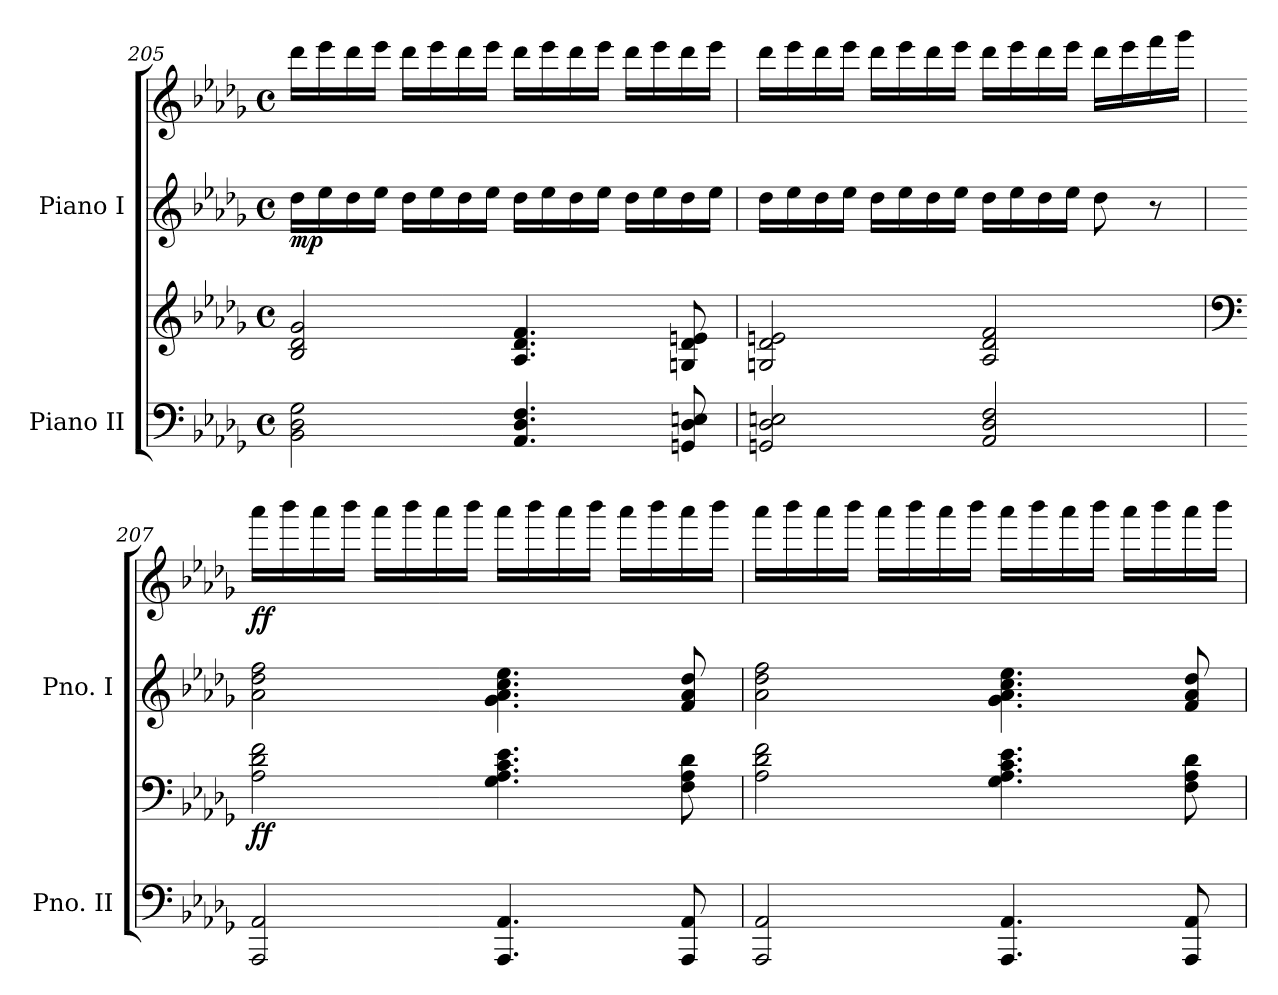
**kern	**kern	**dynam	**kern	**kern	**dynam
*part2	*part2	*part2	*part1	*part1	*part1
*staff4	*staff3	*staff3/4	*staff2	*staff1	*staff1/2
*I"Piano II	*	*	*I"Piano I	*	*
*I'Pno. II	*	*	*I'Pno. I	*	*
!!LO:LB:g=z
*clefF4	*clefG2	*	*clefG2	*clefG2	*
*k[b-e-a-d-g-]	*k[b-e-a-d-g-]	*	*k[b-e-a-d-g-]	*k[b-e-a-d-g-]	*
*M4/4	*M4/4	*	*M4/4	*M4/4	*
*met(c)	*met(c)	*	*met(c)	*met(c)	*
=205	=205	=205	=205	=205	=205
!	!	!	!	!	!LO:DY:b=2
2BB-\ 2D-\ 2G-\	2B-/ 2d-/ 2g-/	.	16dd-\LL	16ddd-\LL	mp
.	.	.	16ee-\	16eee-\	.
.	.	.	16dd-\	16ddd-\	.
.	.	.	16ee-\JJ	16eee-\JJ	.
.	.	.	16dd-\LL	16ddd-\LL	.
.	.	.	16ee-\	16eee-\	.
.	.	.	16dd-\	16ddd-\	.
.	.	.	16ee-\JJ	16eee-\JJ	.
4.AA-/ 4.D-/ 4.F/	4.A-/ 4.d-/ 4.f/	.	16dd-\LL	16ddd-\LL	.
.	.	.	16ee-\	16eee-\	.
.	.	.	16dd-\	16ddd-\	.
.	.	.	16ee-\JJ	16eee-\JJ	.
.	.	.	16dd-\LL	16ddd-\LL	.
.	.	.	16ee-\	16eee-\	.
8GGn/ 8D-/ 8En/	8Gn/ 8d-/ 8en/	.	16dd-\	16ddd-\	.
.	.	.	16ee-\JJ	16eee-\JJ	.
=206	=206	=206	=206	=206	=206
2GGn/ 2D-/ 2En/	2Gn/ 2d-/ 2en/	.	16dd-\LL	16ddd-\LL	.
.	.	.	16ee-\	16eee-\	.
.	.	.	16dd-\	16ddd-\	.
.	.	.	16ee-\JJ	16eee-\JJ	.
.	.	.	16dd-\LL	16ddd-\LL	.
.	.	.	16ee-\	16eee-\	.
.	.	.	16dd-\	16ddd-\	.
.	.	.	16ee-\JJ	16eee-\JJ	.
2AA-/ 2D-/ 2F/	2A-/ 2d-/ 2f/	.	16dd-\LL	16ddd-\LL	.
.	.	.	16ee-\	16eee-\	.
.	.	.	16dd-\	16ddd-\	.
.	.	.	16ee-\JJ	16eee-\JJ	.
.	.	.	8dd-\	16ddd-\LL	.
.	.	.	.	16eee-\	.
.	.	.	8r	16fff\	.
.	.	.	.	16ggg-\JJ	.
!!LO:PB:g=z
=207	=207	=207	=207	=207	=207
*	*clefF4	*	*	*	*
!	!	!LO:DY:b	!	!	!LO:DY:b
2AAA-/ 2AA-/	2A-\ 2d-\ 2f\	ff	2a-\ 2dd-\ 2ff\	16aaa-\LL	ff
.	.	.	.	16bbb-\	.
.	.	.	.	16aaa-\	.
.	.	.	.	16bbb-\JJ	.
.	.	.	.	16aaa-\LL	.
.	.	.	.	16bbb-\	.
.	.	.	.	16aaa-\	.
.	.	.	.	16bbb-\JJ	.
4.AAA-/ 4.AA-/	4.G-\ 4.A-\ 4.c\ 4.e-\	.	4.g-\ 4.a-\ 4.cc\ 4.ee-\	16aaa-\LL	.
.	.	.	.	16bbb-\	.
.	.	.	.	16aaa-\	.
.	.	.	.	16bbb-\JJ	.
.	.	.	.	16aaa-\LL	.
.	.	.	.	16bbb-\	.
8AAA-/ 8AA-/	8F\ 8A-\ 8d-\	.	8f/ 8a-/ 8dd-/	16aaa-\	.
.	.	.	.	16bbb-\JJ	.
=208	=208	=208	=208	=208	=208
2AAA-/ 2AA-/	2A-\ 2d-\ 2f\	.	2a-\ 2dd-\ 2ff\	16aaa-\LL	.
.	.	.	.	16bbb-\	.
.	.	.	.	16aaa-\	.
.	.	.	.	16bbb-\JJ	.
.	.	.	.	16aaa-\LL	.
.	.	.	.	16bbb-\	.
.	.	.	.	16aaa-\	.
.	.	.	.	16bbb-\JJ	.
4.AAA-/ 4.AA-/	4.G-\ 4.A-\ 4.c\ 4.e-\	.	4.g-\ 4.a-\ 4.cc\ 4.ee-\	16aaa-\LL	.
.	.	.	.	16bbb-\	.
.	.	.	.	16aaa-\	.
.	.	.	.	16bbb-\JJ	.
.	.	.	.	16aaa-\LL	.
.	.	.	.	16bbb-\	.
8AAA-/ 8AA-/	8F\ 8A-\ 8d-\	.	8f/ 8a-/ 8dd-/	16aaa-\	.
.	.	.	.	16bbb-\JJ	.
=	=	=	=	=	=
*-	*-	*-	*-	*-	*-
